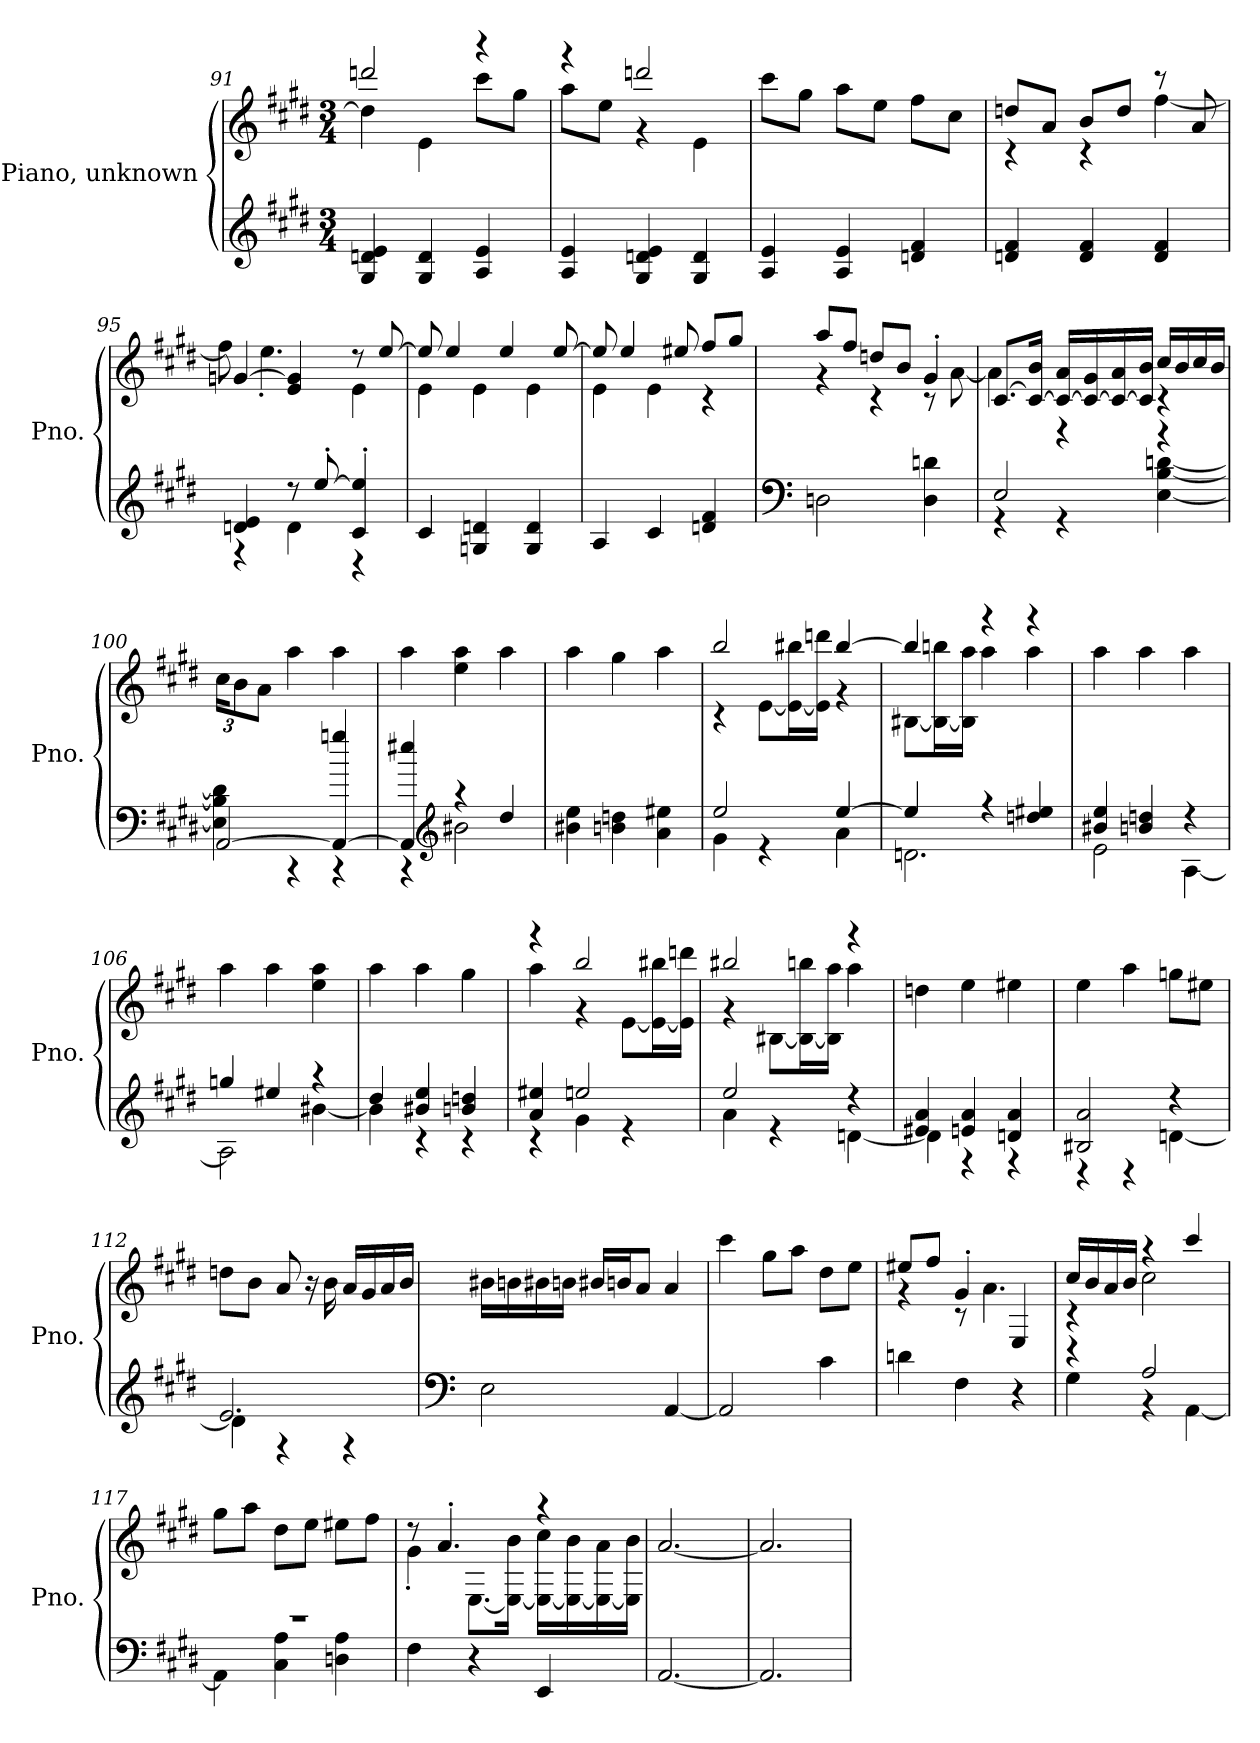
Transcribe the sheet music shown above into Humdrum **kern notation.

**kern	**kern
*part1	*part1
*staff2	*staff1
*I"Piano, unknown	*
*I'Pno.	*
*clefG2	*clefG2
*k[f#c#g#d#]	*k[f#c#g#d#]
*M3/4	*M3/4
=91	=91
*	*^
4G#/ 4dn/ 4e/	2dddn/	4dd\]
4G#/ 4d/	.	4e\
4A/ 4e/	4r	8ccc#\L
.	.	8gg#\J
!!LO:PB:g=z	!!
=92	=92	=92
4A/ 4e/	4r	8aa\L
.	.	8ee\J
4G#/ 4dn/ 4e/	2dddn/	4r
4G#/ 4d/	.	4e\
*	*v	*v
=93	=93
4A/ 4e/	8ccc#\L
.	8gg#\J
4A/ 4e/	8aa\L
.	8ee\J
4dn/ 4f#/	8ff#\L
.	8cc#\J
=94	=94
*	*^
4dn/ 4f#/	8ddn/L	4r
.	8a/J	.
4d/ 4f#/	8b/L	4r
.	8dd/J	.
4d/ 4f#/	8r	[4ff#\
.	8a/	.
=95	=95	=95
*^	*	*
4dn/ 4e/	4r	[4gn/	8ff#\]
.	.	.	4.ee'\
8r	4d\	4e/ 4g/]	.
[8ee'/	.	.	.
4c#/' 4ee/]'	4r	8r	4e\
.	.	[8ee/	.
*v	*v	*	*
=96	=96	=96
4c#/	8ee/]	4e\
.	4ee/	.
4Gn/ 4dn/	.	4e\
.	4ee/	.
4G/ 4d/	.	4e\
.	[8ee/	.
!!LO:LB:g=z	!!
=97	=97	=97
4A/	8ee/]	4e\
.	4ee/	.
4c#/	.	4e\
.	8ee#X/	.
4dn/ 4f#/	8ff#/L	4r
.	8gg#/J	.
=98	=98	=98
*clefF4	*	*
2Dn\	8aa/L	4r
.	8ff#/J	.
.	8ddn/L	4r
.	8b/J	.
4D\ 4dn\	4g#'/	8r
.	.	[8a\
=99	=99	=99
*^	*	*
2E/	4r	[8.c#/L	4a\]
.	.	16c#/_ 16b/Jk	.
.	4r	16c#/_ 16a/LL	4r
.	.	16c#/_ 16g#/	.
.	.	16c#/_ 16a/	.
.	.	16c#/] 16b/JJ	.
4r	[4E\ [4B\ [4dn\	16cc#/LL	4r
.	.	16b/	.
.	.	16cc#/	.
.	.	16b/JJ	.
*	*	*v	*v
=100	=100	=100
*	*	*Xbrackettup
[2AA/	4E\] 4B\] 4d\]	24cc#\KL
.	.	12b\
.	.	8a\J
.	4r	4aa\
4AA/_ 4ggn/	4r	4aa\
!!LO:LB:g=z
=101	=101	=101
4AA/] 4ee#X/	4r	4aa\
*clefG2	*	*
4r	2b#X\	4ee\ 4aa\
4dd#/	.	4aa\
*v	*v	*
=102	=102
4b#X\ 4ee\	4aa\
4bn\ 4ddn\	4gg#\
4a\ 4ee#X\	4aa\
=103	=103
*^	*^
2ee/	4g#\	2bb/	4r
.	4r	.	[8e\L
.	.	.	16e\_ 16bb#X\L
.	.	.	16e\] 16dddn\JJ
[4ee/	4a\	[4bb#/	4r
=104	=104	=104	=104
4ee/]	2.dn\	4bb#/]	[8B#X\L
.	.	.	16B#\_ 16bbn\L
.	.	.	16B#\] 16aa\JJ
4r	.	4r	4aa\
4ddn/ 4ee#X/	.	4r	4aa\
*	*	*v	*v
=105	=105	=105
4b#X/ 4ee/	2e\	4aa\
4bn/ 4ddn/	.	4aa\
4r	[4A\	4aa\
!!LO:LB:g=z
=106	=106	=106
4ggn/	2A\]	4aa\
4ee#X/	.	4aa\
4r	[4b#X\	4ee\ 4aa\
=107	=107	=107
4dd#/	4b#\]	4aa\
4b#X/ 4ee/	4r	4aa\
4bn/ 4ddn/	4r	4gg#\
=108	=108	=108
*	*	*^
4a/ 4ee#X/	4r	4r	4aa\
2een/	4g#\	2bb/	4r
.	4r	.	[8e\L
.	.	.	16e\_ 16bb#X\L
.	.	.	16e\] 16dddn\JJ
=109	=109	=109	=109
2ee/	4a\	2bb#X/	4r
.	4r	.	[8B#X\L
.	.	.	16B#\_ 16bbn\L
.	.	.	16B#\] 16aa\JJ
4r	[4dn\	4r	4aa\
*	*	*v	*v
=110	=110	=110
4e#X/ 4a/	4d\]	4ddn\
4en/ 4a/	4r	4ee\
4dn/ 4a/	4r	4ee#X\
!!LO:LB:g=z
=111	=111	=111
2B#X/ 2a/	4r	4ee\
.	4r	4aa\
4r	[4dn\	8ggn\L
.	.	8ee#X\J
=112	=112	=112
2.e/	4d\]	8ddn\L
.	.	8b\J
.	4r	8a/
.	.	16r
.	.	16b\
.	4r	16a/LL
.	.	16g#/
.	.	16a/
.	.	16b/JJ
*v	*v	*
=113	=113
*clefF4	*
2E\	16b#X\LL
.	16bn\
.	16b#X\
.	16bn\JJ
.	16b#X/LL
.	16bn/J
.	8a/J
[4AA/	4a/
=114	=114
2AA/]	4ccc#\
.	8gg#\L
.	8aa\J
4c#\	8dd#\L
.	8ee\J
=115	=115
*	*^
4dn\	8ee#X/L	4r
.	8ff#/J	.
4F#\	4g#'/	8r
.	.	4.a\
4r	4E/	.
!!LO:LB:g=z	!!
=116	=116	=116
*^	*	*
4r	4G#\	16cc#/LL	4r
.	.	16b/	.
.	.	16a/	.
.	.	16b/JJ	.
2A/	4r	4r	2cc#\
.	[4AA\	4ccc#/	.
*	*	*v	*v
=117	=117	=117
2.r	4AA\]	8gg#\L
.	.	8aa\J
.	4C#\ 4A\	8dd#\L
.	.	8ee\J
.	4Dn\ 4A\	8ee#X\L
.	.	8ff#\J
*v	*v	*
=118	=118
*	*^
4F#\	8r	4g#'\
.	4.a'/	.
4r	.	[8.E\L
.	.	16E\_ 16b\Jk
4EE/	4r	16E\_ 16cc#\LL
.	.	16E\_ 16b\
.	.	16E\_ 16a\
.	.	16E\] 16b\JJ
*	*v	*v
=119	=119
[2.AA/	[2.a/
=120	=120
2.AA/]	2.a/]
=	=
*-	*-
